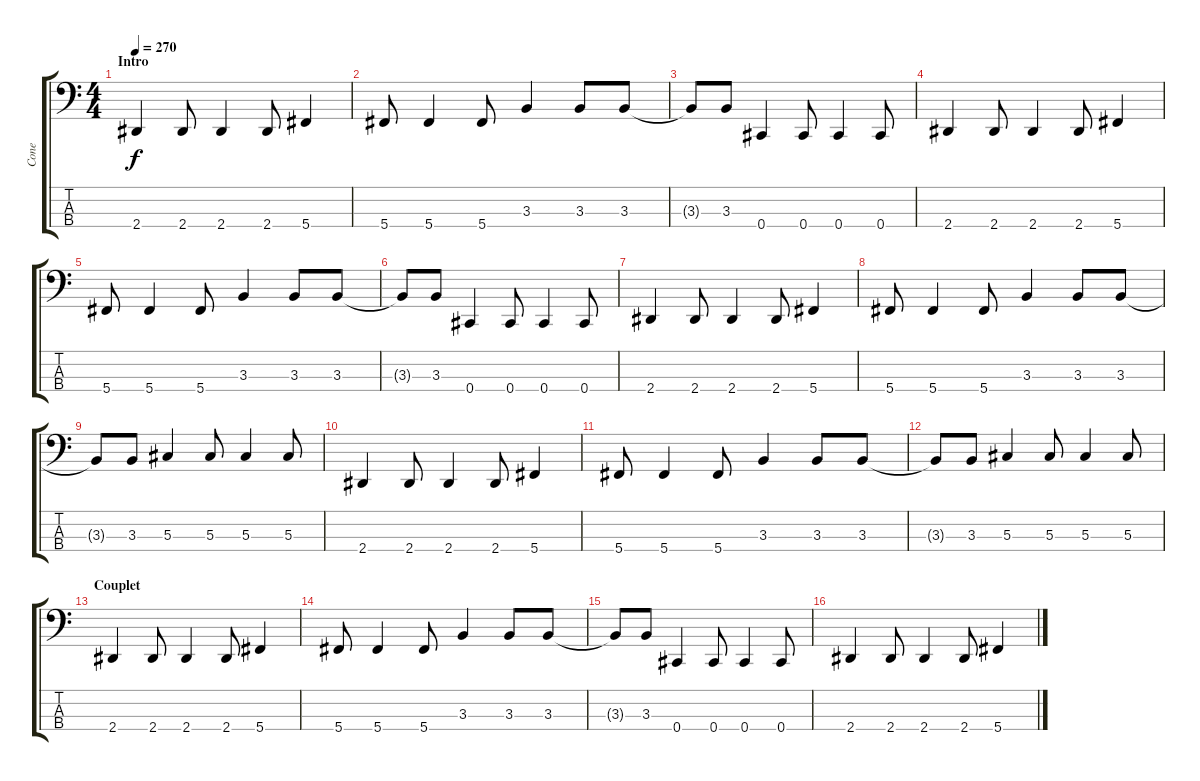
\track ("Cone" "Cone") {instrument electricbasspick}
\staff {score tabs}
\tuning (Gb2 Db2 Ab1 Db1) {hide}
\ts (4 4)
\section ("" "Intro")
\tempo 270
\clef f4
\ks c
2.4.4{dy f instrument electricbasspick} 2.4.8 2.4.4 2.4.8 5.4.4 |
5.4.8 5.4.4 5.4.8 3.3.4 3.3.8 3.3.8 |
3.3{t}.8 3.3.8 0.4.4 0.4.8 0.4.4 0.4.8 |
2.4.4 2.4.8 2.4.4 2.4.8 5.4.4 |
5.4.8 5.4.4 5.4.8 3.3.4 3.3.8 3.3.8 |
3.3{t}.8 3.3.8 0.4.4 0.4.8 0.4.4 0.4.8 |
2.4.4 2.4.8 2.4.4 2.4.8 5.4.4 |
5.4.8 5.4.4 5.4.8 3.3.4 3.3.8 3.3.8 |
3.3{t}.8 3.3.8 5.3.4 5.3.8 5.3.4 5.3.8 |
2.4.4 2.4.8 2.4.4 2.4.8 5.4.4 |
5.4.8 5.4.4 5.4.8 3.3.4 3.3.8 3.3.8 |
3.3{t}.8 3.3.8 5.3.4 5.3.8 5.3.4 5.3.8 |
\section ("" "Couplet")
2.4.4 2.4.8 2.4.4 2.4.8 5.4.4 |
5.4.8 5.4.4 5.4.8 3.3.4 3.3.8 3.3.8 |
3.3{t}.8 3.3.8 0.4.4 0.4.8 0.4.4 0.4.8 |
2.4.4 2.4.8 2.4.4 2.4.8 5.4.4
